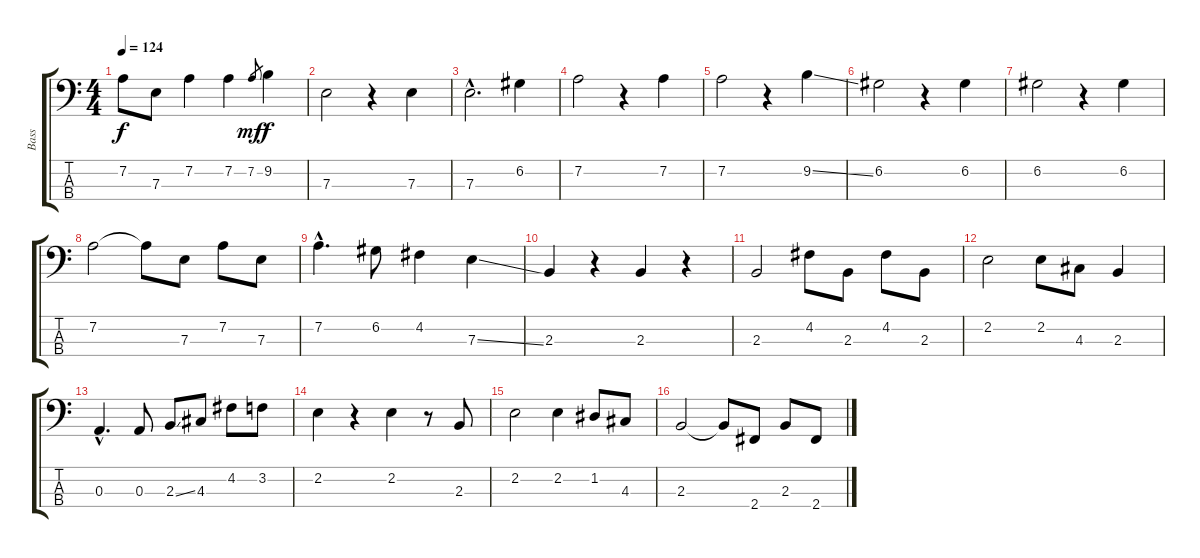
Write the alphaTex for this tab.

\track ("Bass" "Bass") {instrument acousticbass}
\staff {score tabs}
\tuning (G2 D2 A1 E1) {hide}
\ts (4 4)
\tempo 124
\clef f4
\ks c
7.2{t}.8{dy f} 7.3.8 7.2.4 7.2.4 7.2.8{gr dy mf} 9.2.4{dy f} |
7.3.2 r.4 7.3.4 |
7.3{hac}.2{d} 6.2.4 |
7.2.2 r.4 7.2.4 |
7.2.2 r.4 9.2{ss}.4 |
6.2.2 r.4 6.2.4 |
6.2.2 r.4 6.2.4 |
7.2.2 7.2{t}.8 7.3.8 7.2.8 7.3.8 |
7.2{hac}.4{d} 6.2.8 4.2.4 7.3{ss}.4 |
2.3.4 r.4 2.3.4 r.4 |
2.3.2 4.2.8 2.3.8 4.2.8 2.3.8 |
2.2.2 2.2.8 4.3.8 2.3.4 |
0.3{hac}.4{d} 0.3.8 2.3{ss}.8 4.3.8 4.2.8 3.2.8 |
2.2.4 r.4 2.2.4 r.8 2.3.8 |
2.2.2 2.2.4 1.2.8 4.3.8 |
2.3.2 2.3{t}.8 2.4.8 2.3.8 2.4.8
